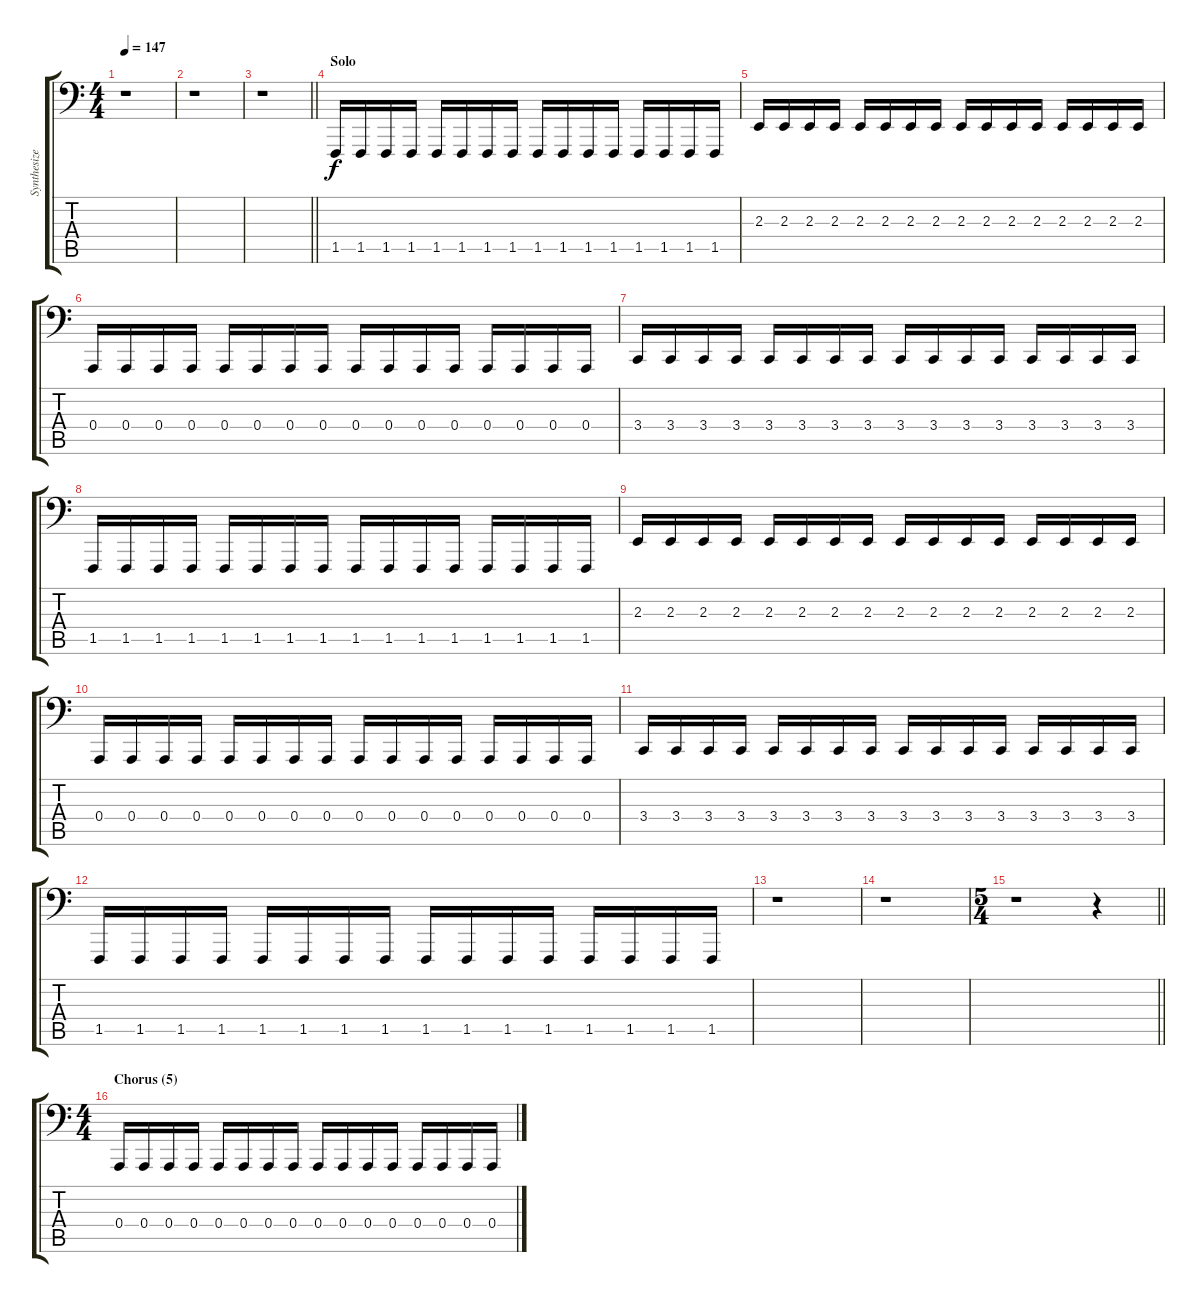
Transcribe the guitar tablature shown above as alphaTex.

\track ("Synthesizer II" "Synthesize") {instrument pad2warm}
\staff {score tabs}
\tuning (C3 G2 D2 A1 E1 B0) {hide}
\ts (4 4)
\tempo 147
\clef f4
\ks aminor
r.1{dy f} |
r.1 |
\barLineRight lightlight
r.1 |
\section ("" "Solo")
1.5.16 1.5.16 1.5.16 1.5.16 1.5.16 1.5.16 1.5.16 1.5.16 1.5.16 1.5.16 1.5.16 1.5.16 1.5.16 1.5.16 1.5.16 1.5.16 |
2.3.16 2.3.16 2.3.16 2.3.16 2.3.16 2.3.16 2.3.16 2.3.16 2.3.16 2.3.16 2.3.16 2.3.16 2.3.16 2.3.16 2.3.16 2.3.16 |
0.4.16 0.4.16 0.4.16 0.4.16 0.4.16 0.4.16 0.4.16 0.4.16 0.4.16 0.4.16 0.4.16 0.4.16 0.4.16 0.4.16 0.4.16 0.4.16 |
3.4.16 3.4.16 3.4.16 3.4.16 3.4.16 3.4.16 3.4.16 3.4.16 3.4.16 3.4.16 3.4.16 3.4.16 3.4.16 3.4.16 3.4.16 3.4.16 |
1.5.16 1.5.16 1.5.16 1.5.16 1.5.16 1.5.16 1.5.16 1.5.16 1.5.16 1.5.16 1.5.16 1.5.16 1.5.16 1.5.16 1.5.16 1.5.16 |
2.3.16 2.3.16 2.3.16 2.3.16 2.3.16 2.3.16 2.3.16 2.3.16 2.3.16 2.3.16 2.3.16 2.3.16 2.3.16 2.3.16 2.3.16 2.3.16 |
0.4.16 0.4.16 0.4.16 0.4.16 0.4.16 0.4.16 0.4.16 0.4.16 0.4.16 0.4.16 0.4.16 0.4.16 0.4.16 0.4.16 0.4.16 0.4.16 |
3.4.16 3.4.16 3.4.16 3.4.16 3.4.16 3.4.16 3.4.16 3.4.16 3.4.16 3.4.16 3.4.16 3.4.16 3.4.16 3.4.16 3.4.16 3.4.16 |
1.5.16 1.5.16 1.5.16 1.5.16 1.5.16 1.5.16 1.5.16 1.5.16 1.5.16 1.5.16 1.5.16 1.5.16 1.5.16 1.5.16 1.5.16 1.5.16 |
r.1 |
r.1 |
\ts (5 4)
\barLineRight lightlight
r.1 r.4 |
\ts (4 4)
\section ("" "Chorus (5)")
0.4.16 0.4.16 0.4.16 0.4.16 0.4.16 0.4.16 0.4.16 0.4.16 0.4.16 0.4.16 0.4.16 0.4.16 0.4.16 0.4.16 0.4.16 0.4.16
